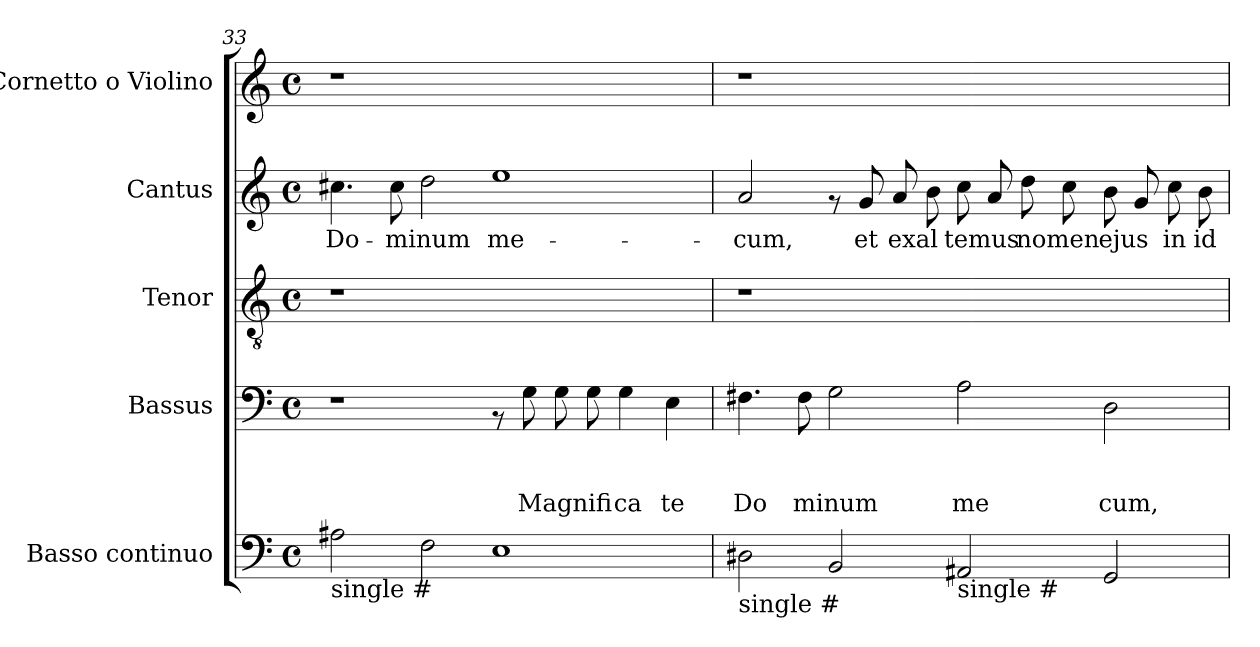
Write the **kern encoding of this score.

**kern	**kern	**text	**text	**text	**kern	**kern	**text	**kern
*part5	*part4	*part4	*part4	*part4	*part3	*part2	*part2	*part1
*staff5	*staff4	*staff4	*staff4	*staff4	*staff3	*staff2	*staff2	*staff1
*I"Basso continuo	*I"Bassus	*	*	*	*I"Tenor	*I"Cantus	*	*I"Cornetto o Violino
*I'Bc	*I'B.	*	*	*	*I'T.	*I'C.	*	*I'Vl.
*clefF4	*clefF4	*	*	*	*clefGv2	*clefG2	*	*clefG2
*ITrd7c12	*	*	*	*	*	*	*	*
*k[]	*k[]	*	*	*	*k[]	*k[]	*	*k[]
*C:	*C:	*	*	*	*C:	*C:	*	*C:
*M4/4	*M4/4	*	*	*	*M4/4	*M4/4	*	*M4/4
*met(c)	*met(c)	*	*	*	*met(c)	*met(c)	*	*met(c)
=33	=33	=33	=33	=33	=33	=33	=33	=33
!LO:TX:b:t=single #	!	!	!	!	!	!	!	!
!	!	!	!	!	!	!	!LO:LY:b	!
2AA#\	1r	.	.	.	1r	4.cc#X\	Do-	1r
!	!	!	!	!	!	!	!LO:LY:b	!
.	.	.	.	.	.	8cc#\	-minum	.
2FF\	.	.	.	.	.	2dd\	.	.
!	!	!	!	!	!	!	!LO:LY:b	!
1EE	8rAA	.	.	.	1ryy	1ee	me-	1ryy
!	!	!	!	!LO:LY:b	!	!	!	!
.	8G\	.	.	Magnifi	.	.	.	.
.	8G\	.	.	.	.	.	.	.
.	8G\	.	.	.	.	.	.	.
!	!	!	!	!LO:LY:b	!	!	!	!
.	4G\	.	.	ca	.	.	.	.
!	!	!	!	!LO:LY:b	!	!	!	!
.	4E\	.	.	te	.	.	.	.
=34	=34	=34	=34	=34	=34	=34	=34	=34
!LO:TX:b:t=single #	!	!	!	!	!	!	!	!
!	!	!	!	!LO:LY:b	!	!	!LO:LY:b	!
2DD#\	4.F#X\	.	.	Do	1r	2a/	-cum,	1r
!	!	!	!	!LO:LY:b	!	!	!	!
.	8F#\	.	.	minum	.	.	.	.
2BBB/	2G\	.	.	.	.	8rf	.	.
!	!	!	!	!	!	!	!LO:LY:b	!
.	.	.	.	.	.	8g/	et	.
!	!	!	!	!	!	!	!LO:LY:b	!
.	.	.	.	.	.	8a/	exal	.
.	.	.	.	.	.	8b\	.	.
!LO:TX:b:t=single #	!	!	!	!	!	!	!	!
!	!	!	!	!LO:LY:b	!	!	!LO:LY:b	!
2AAA#/	2A\	.	.	me	1ryy	8cc\	temus	1ryy
.	.	.	.	.	.	8a/	.	.
!	!	!	!	!	!	!	!LO:LY:b	!
.	.	.	.	.	.	8dd\	nomen	.
.	.	.	.	.	.	8cc\	.	.
!	!	!	!	!LO:LY:b	!	!	!LO:LY:b	!
2GGG/	2D\	.	.	cum,	.	8b\	ejus	.
.	.	.	.	.	.	8g/	.	.
!	!	!	!	!	!	!	!LO:LY:b	!
.	.	.	.	.	.	8cc\	in	.
!	!	!	!	!	!	!	!LO:LY:b	!
.	.	.	.	.	.	8b\	id-	.
=	=	=	=	=	=	=	=	=
*-	*-	*-	*-	*-	*-	*-	*-	*-
